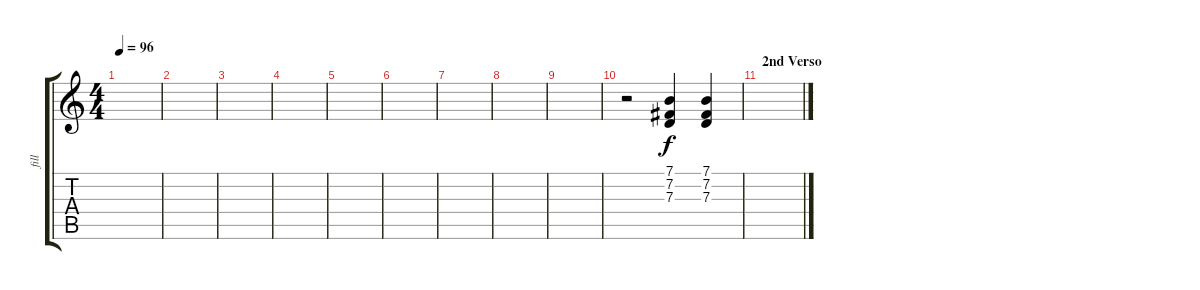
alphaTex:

\track ("fill" "fill") {instrument reedorgan}
\staff {score tabs}
\tuning (E4 B3 G3 D3 A2 E2) {hide}
\ts (4 4)
\tempo 96
\clef g2
\ks c
|
|
|
|
|
|
|
|
|
r.2 (7.1 7.2 7.3).4 (7.1 7.2 7.3).4 |
\section ("" "2nd Verso")
